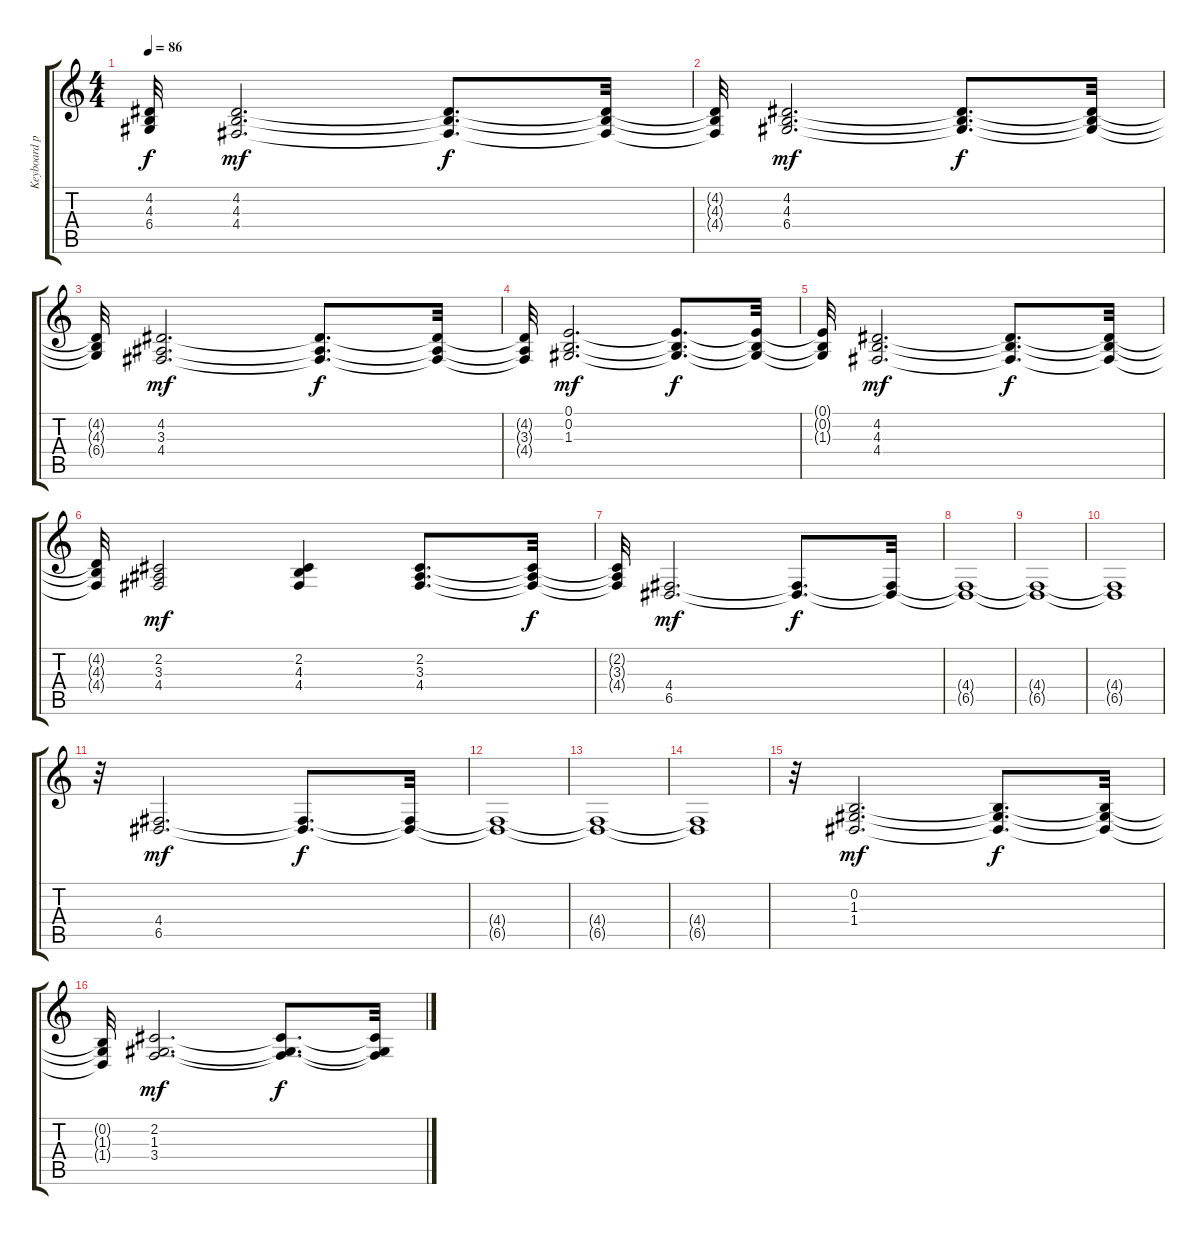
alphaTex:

\track ("Keyboard pad 1" "Keyboard p") {instrument choiraahs}
\staff {score tabs}
\tuning (E4 B3 G3 D3 A2 E2) {hide}
\ts (4 4)
\tempo 86
\clef g2
\ks c
(4.2{t} 4.3{t} 6.4{t}).32{dy f} (4.2 4.3 4.4).2{d dy mf} (4.2{t} 4.3{t} 4.4{t}).8{d dy f} (4.2{t} 4.3{t} 4.4{t}).32 |
(4.2{t} 4.3{t} 4.4{t}).32 (4.2 4.3 6.4).2{d dy mf} (4.2{t} 4.3{t} 6.4{t}).8{d dy f} (4.2{t} 4.3{t} 6.4{t}).32 |
(4.2{t} 4.3{t} 6.4{t}).32 (4.2 3.3 4.4).2{d dy mf} (4.2{t} 3.3{t} 4.4{t}).8{d dy f} (4.2{t} 3.3{t} 4.4{t}).32 |
(4.2{t} 3.3{t} 4.4{t}).32 (0.1 0.2 1.3).2{d dy mf} (0.1{t} 0.2{t} 1.3{t}).8{d dy f} (0.1{t} 0.2{t} 1.3{t}).32 |
(0.1{t} 0.2{t} 1.3{t}).32 (4.2 4.3 4.4).2{d dy mf} (4.2{t} 4.3{t} 4.4{t}).8{d dy f} (4.2{t} 4.3{t} 4.4{t}).32 |
(4.2{t} 4.3{t} 4.4{t}).32 (2.2 3.3 4.4).2{dy mf} (2.2 4.3 4.4).4 (2.2 3.3 4.4).8{d} (2.2{t} 3.3{t} 4.4{t}).32{dy f} |
(2.2{t} 3.3{t} 4.4{t}).32 (4.4 6.5).2{d dy mf} (4.4{t} 6.5{t}).8{d dy f} (4.4{t} 6.5{t}).32 |
(4.4{t} 6.5{t}).1 |
(4.4{t} 6.5{t}).1 |
(4.4{t} 6.5{t}).1 |
r.32 (4.4 6.5).2{d dy mf} (4.4{t} 6.5{t}).8{d dy f} (4.4{t} 6.5{t}).32 |
(4.4{t} 6.5{t}).1 |
(4.4{t} 6.5{t}).1 |
(4.4{t} 6.5{t}).1 |
r.32 (0.2 1.3 1.4).2{d dy mf} (0.2{t} 1.3{t} 1.4{t}).8{d dy f} (0.2{t} 1.3{t} 1.4{t}).32 |
(0.2{t} 1.3{t} 1.4{t}).32 (2.2 1.3 3.4).2{d dy mf} (2.2{t} 1.3{t} 3.4{t}).8{d dy f} (2.2{t} 1.3{t} 3.4{t}).32
